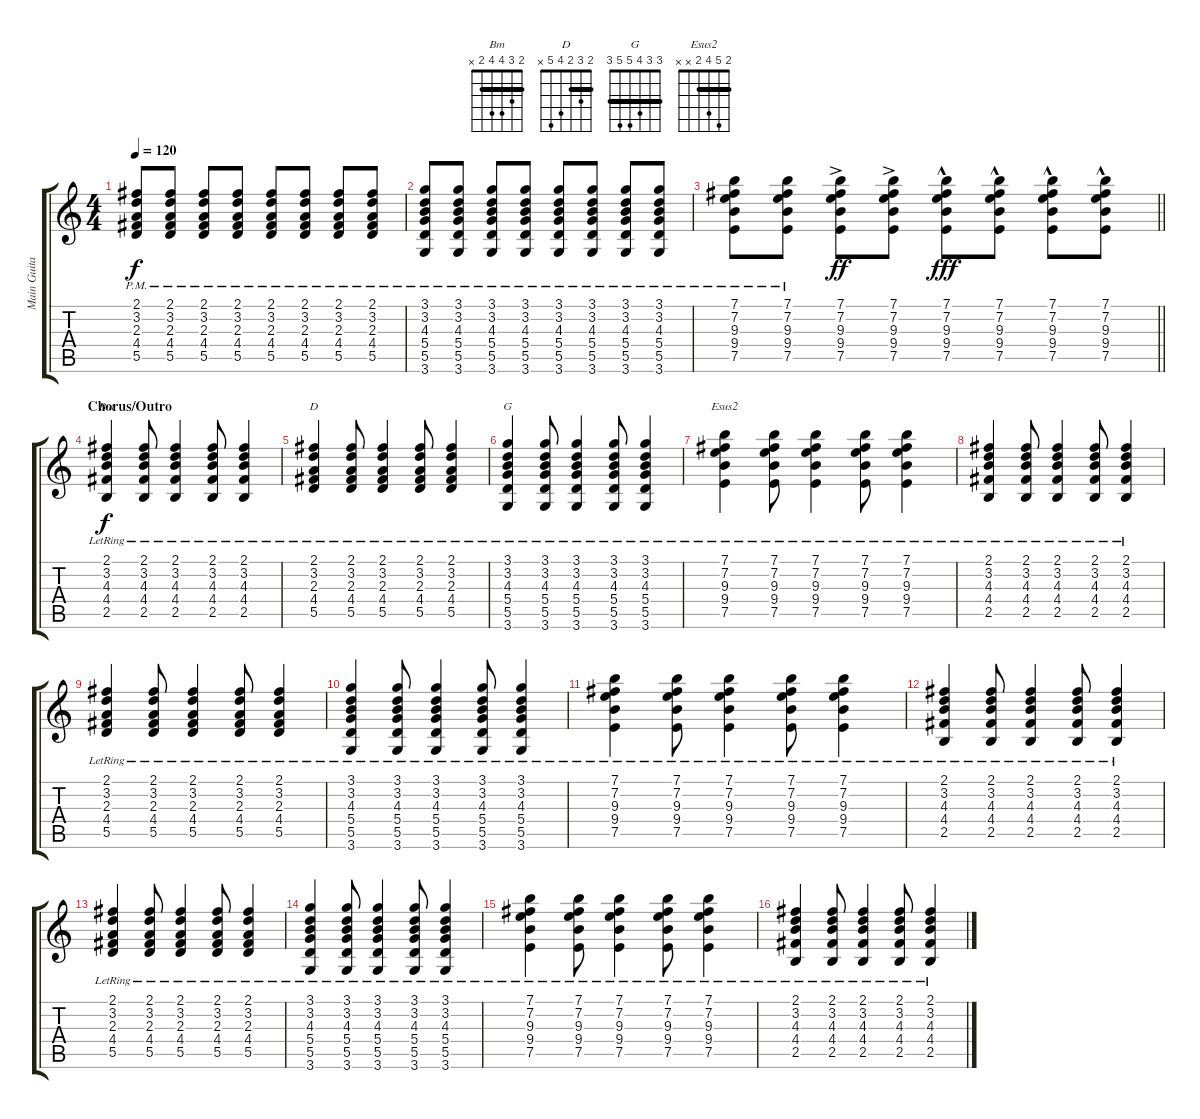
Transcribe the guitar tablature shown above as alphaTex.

\track ("Main Guitar" "Main Guita") {instrument acousticguitarnylon}
\staff {score tabs}
\tuning (E4 B3 G3 D3 A2 E2) {hide}
\chord ("Bm" 2 3 4 4 2 x) {barre 2}
\chord ("D" 2 3 2 4 5 x) {barre 2}
\chord ("G" 3 3 4 5 5 3) {barre 3}
\chord ("Esus2" 2 5 4 2 x x) {barre 2}
\ts (4 4)
\tempo 120
\clef g2
\ks c
(2.1{pm} 3.2{pm} 2.3{pm} 4.4{pm} 5.5{pm}).8{dy f} (2.1{pm} 3.2{pm} 2.3{pm} 4.4{pm} 5.5{pm}).8 (2.1{pm} 3.2{pm} 2.3{pm} 4.4{pm} 5.5{pm}).8 (2.1{pm} 3.2{pm} 2.3{pm} 4.4{pm} 5.5{pm}).8 (2.1{pm} 3.2{pm} 2.3{pm} 4.4{pm} 5.5{pm}).8 (2.1{pm} 3.2{pm} 2.3{pm} 4.4{pm} 5.5{pm}).8 (2.1{pm} 3.2{pm} 2.3{pm} 4.4{pm} 5.5{pm}).8 (2.1{pm} 3.2{pm} 2.3{pm} 4.4{pm} 5.5{pm}).8 |
(3.1{pm} 3.2{pm} 4.3{pm} 5.4{pm} 5.5{pm} 3.6{pm}).8 (3.1{pm} 3.2{pm} 4.3{pm} 5.4{pm} 5.5{pm} 3.6{pm}).8 (3.1{pm} 3.2{pm} 4.3{pm} 5.4{pm} 5.5{pm} 3.6{pm}).8 (3.1{pm} 3.2{pm} 4.3{pm} 5.4{pm} 5.5{pm} 3.6{pm}).8 (3.1{pm} 3.2{pm} 4.3{pm} 5.4{pm} 5.5{pm} 3.6{pm}).8 (3.1{pm} 3.2{pm} 4.3{pm} 5.4{pm} 5.5{pm} 3.6{pm}).8 (3.1{pm} 3.2{pm} 4.3{pm} 5.4{pm} 5.5{pm} 3.6{pm}).8 (3.1{pm} 3.2{pm} 4.3{pm} 5.4{pm} 5.5{pm} 3.6{pm}).8 |
\barLineRight lightlight
(7.1{pm} 7.2{pm} 9.3{pm} 9.4{pm} 7.5{pm}).8 (7.1{pm} 7.2{pm} 9.3{pm} 9.4{pm} 7.5{pm}).8 (7.1{ac} 7.2{ac} 9.3{ac} 9.4{ac} 7.5{ac}).8{dy ff} (7.1{ac} 7.2{ac} 9.3{ac} 9.4{ac} 7.5{ac}).8 (7.1{hac} 7.2{hac} 9.3{hac} 9.4{hac} 7.5{hac}).8{dy fff} (7.1{hac} 7.2{hac} 9.3{hac} 9.4{hac} 7.5{hac}).8 (7.1{hac} 7.2{hac} 9.3{hac} 9.4{hac} 7.5{hac}).8 (7.1{hac} 7.2{hac} 9.3{hac} 9.4{hac} 7.5{hac}).8 |
\section ("" "Chorus/Outro")
(2.1{lr} 3.2{lr} 4.3{lr} 4.4{lr} 2.5{lr}).4{ch "Bm" dy f} (2.1{lr} 3.2{lr} 4.3{lr} 4.4{lr} 2.5{lr}).8 (2.1{lr} 3.2{lr} 4.3{lr} 4.4{lr} 2.5{lr}).4 (2.1{lr} 3.2{lr} 4.3{lr} 4.4{lr} 2.5{lr}).8 (2.1{lr} 3.2{lr} 4.3{lr} 4.4{lr} 2.5{lr}).4 |
(2.1{lr} 3.2{lr} 2.3{lr} 4.4{lr} 5.5{lr}).4{ch "D"} (2.1{lr} 3.2{lr} 2.3{lr} 4.4{lr} 5.5{lr}).8 (2.1{lr} 3.2{lr} 2.3{lr} 4.4{lr} 5.5{lr}).4 (2.1{lr} 3.2{lr} 2.3{lr} 4.4{lr} 5.5{lr}).8 (2.1{lr} 3.2{lr} 2.3{lr} 4.4{lr} 5.5{lr}).4 |
(3.1{lr} 3.2{lr} 4.3{lr} 5.4{lr} 5.5{lr} 3.6{lr}).4{ch "G"} (3.1{lr} 3.2{lr} 4.3{lr} 5.4{lr} 5.5{lr} 3.6{lr}).8 (3.1{lr} 3.2{lr} 4.3{lr} 5.4{lr} 5.5{lr} 3.6{lr}).4 (3.1{lr} 3.2{lr} 4.3{lr} 5.4{lr} 5.5{lr} 3.6{lr}).8 (3.1{lr} 3.2{lr} 4.3{lr} 5.4{lr} 5.5{lr} 3.6{lr}).4 |
(7.1{lr} 7.2{lr} 9.3{lr} 9.4{lr} 7.5{lr}).4{ch "Esus2"} (7.1{lr} 7.2{lr} 9.3{lr} 9.4{lr} 7.5{lr}).8 (7.1{lr} 7.2{lr} 9.3{lr} 9.4{lr} 7.5{lr}).4 (7.1{lr} 7.2{lr} 9.3{lr} 9.4{lr} 7.5{lr}).8 (7.1{lr} 7.2{lr} 9.3{lr} 9.4{lr} 7.5{lr}).4 |
(2.1{lr} 3.2{lr} 4.3{lr} 4.4{lr} 2.5{lr}).4 (2.1{lr} 3.2{lr} 4.3{lr} 4.4{lr} 2.5{lr}).8 (2.1{lr} 3.2{lr} 4.3{lr} 4.4{lr} 2.5{lr}).4 (2.1{lr} 3.2{lr} 4.3{lr} 4.4{lr} 2.5{lr}).8 (2.1{lr} 3.2{lr} 4.3{lr} 4.4{lr} 2.5{lr}).4 |
(2.1{lr} 3.2{lr} 2.3{lr} 4.4{lr} 5.5{lr}).4 (2.1{lr} 3.2{lr} 2.3{lr} 4.4{lr} 5.5{lr}).8 (2.1{lr} 3.2{lr} 2.3{lr} 4.4{lr} 5.5{lr}).4 (2.1{lr} 3.2{lr} 2.3{lr} 4.4{lr} 5.5{lr}).8 (2.1{lr} 3.2{lr} 2.3{lr} 4.4{lr} 5.5{lr}).4 |
(3.1{lr} 3.2{lr} 4.3{lr} 5.4{lr} 5.5{lr} 3.6{lr}).4 (3.1{lr} 3.2{lr} 4.3{lr} 5.4{lr} 5.5{lr} 3.6{lr}).8 (3.1{lr} 3.2{lr} 4.3{lr} 5.4{lr} 5.5{lr} 3.6{lr}).4 (3.1{lr} 3.2{lr} 4.3{lr} 5.4{lr} 5.5{lr} 3.6{lr}).8 (3.1{lr} 3.2{lr} 4.3{lr} 5.4{lr} 5.5{lr} 3.6{lr}).4 |
(7.1{lr} 7.2{lr} 9.3{lr} 9.4{lr} 7.5{lr}).4 (7.1{lr} 7.2{lr} 9.3{lr} 9.4{lr} 7.5{lr}).8 (7.1{lr} 7.2{lr} 9.3{lr} 9.4{lr} 7.5{lr}).4 (7.1{lr} 7.2{lr} 9.3{lr} 9.4{lr} 7.5{lr}).8 (7.1{lr} 7.2{lr} 9.3{lr} 9.4{lr} 7.5{lr}).4 |
(2.1{lr} 3.2{lr} 4.3{lr} 4.4{lr} 2.5{lr}).4 (2.1{lr} 3.2{lr} 4.3{lr} 4.4{lr} 2.5{lr}).8 (2.1{lr} 3.2{lr} 4.3{lr} 4.4{lr} 2.5{lr}).4 (2.1{lr} 3.2{lr} 4.3{lr} 4.4{lr} 2.5{lr}).8 (2.1{lr} 3.2{lr} 4.3{lr} 4.4{lr} 2.5{lr}).4 |
(2.1{lr} 3.2{lr} 2.3{lr} 4.4{lr} 5.5{lr}).4 (2.1{lr} 3.2{lr} 2.3{lr} 4.4{lr} 5.5{lr}).8 (2.1{lr} 3.2{lr} 2.3{lr} 4.4{lr} 5.5{lr}).4 (2.1{lr} 3.2{lr} 2.3{lr} 4.4{lr} 5.5{lr}).8 (2.1{lr} 3.2{lr} 2.3{lr} 4.4{lr} 5.5{lr}).4 |
(3.1{lr} 3.2{lr} 4.3{lr} 5.4{lr} 5.5{lr} 3.6{lr}).4 (3.1{lr} 3.2{lr} 4.3{lr} 5.4{lr} 5.5{lr} 3.6{lr}).8 (3.1{lr} 3.2{lr} 4.3{lr} 5.4{lr} 5.5{lr} 3.6{lr}).4 (3.1{lr} 3.2{lr} 4.3{lr} 5.4{lr} 5.5{lr} 3.6{lr}).8 (3.1{lr} 3.2{lr} 4.3{lr} 5.4{lr} 5.5{lr} 3.6{lr}).4 |
(7.1{lr} 7.2{lr} 9.3{lr} 9.4{lr} 7.5{lr}).4 (7.1{lr} 7.2{lr} 9.3{lr} 9.4{lr} 7.5{lr}).8 (7.1{lr} 7.2{lr} 9.3{lr} 9.4{lr} 7.5{lr}).4 (7.1{lr} 7.2{lr} 9.3{lr} 9.4{lr} 7.5{lr}).8 (7.1{lr} 7.2{lr} 9.3{lr} 9.4{lr} 7.5{lr}).4 |
(2.1{lr} 3.2{lr} 4.3{lr} 4.4{lr} 2.5{lr}).4 (2.1{lr} 3.2{lr} 4.3{lr} 4.4{lr} 2.5{lr}).8 (2.1{lr} 3.2{lr} 4.3{lr} 4.4{lr} 2.5{lr}).4 (2.1{lr} 3.2{lr} 4.3{lr} 4.4{lr} 2.5{lr}).8 (2.1{lr} 3.2{lr} 4.3{lr} 4.4{lr} 2.5{lr}).4
